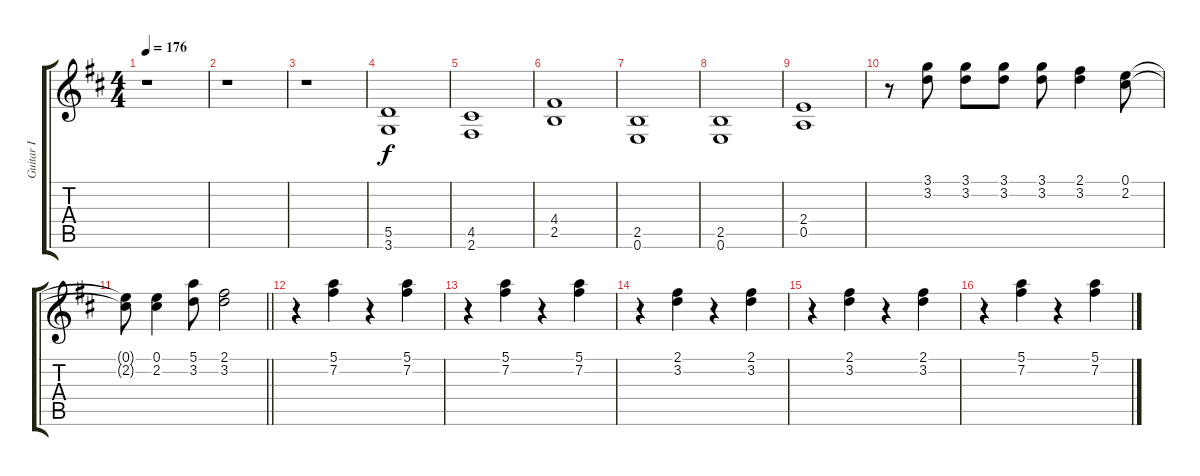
\track ("Guitar I" "Guitar I") {instrument distortionguitar}
\staff {score tabs}
\tuning (E4 B3 G3 D3 A2 E2) {hide}
\ts (4 4)
\tempo 176
\clef g2
\ks d
r.1{dy f} |
r.1 |
r.1 |
(5.5 3.6).1{volume 14} |
(4.5 2.6).1 |
(4.4 2.5).1 |
(2.5 0.6).1 |
(2.5 0.6).1 |
(2.4 0.5).1 |
r.8 (3.1 3.2).8 (3.1 3.2).8 (3.1 3.2).8 (3.1 3.2).8 (2.1 3.2).4 (0.1 2.2).8 |
\barLineRight lightlight
(0.1{t} 2.2{t}).8 (0.1 2.2).4 (5.1 3.2).8 (2.1 3.2).2 |
r.4{volume 12} (5.1 7.2).4 r.4 (5.1 7.2).4 |
r.4 (5.1 7.2).4 r.4 (5.1 7.2).4 |
r.4 (2.1 3.2).4 r.4 (2.1 3.2).4 |
r.4 (2.1 3.2).4 r.4 (2.1 3.2).4 |
r.4 (5.1 7.2).4 r.4 (5.1 7.2).4
